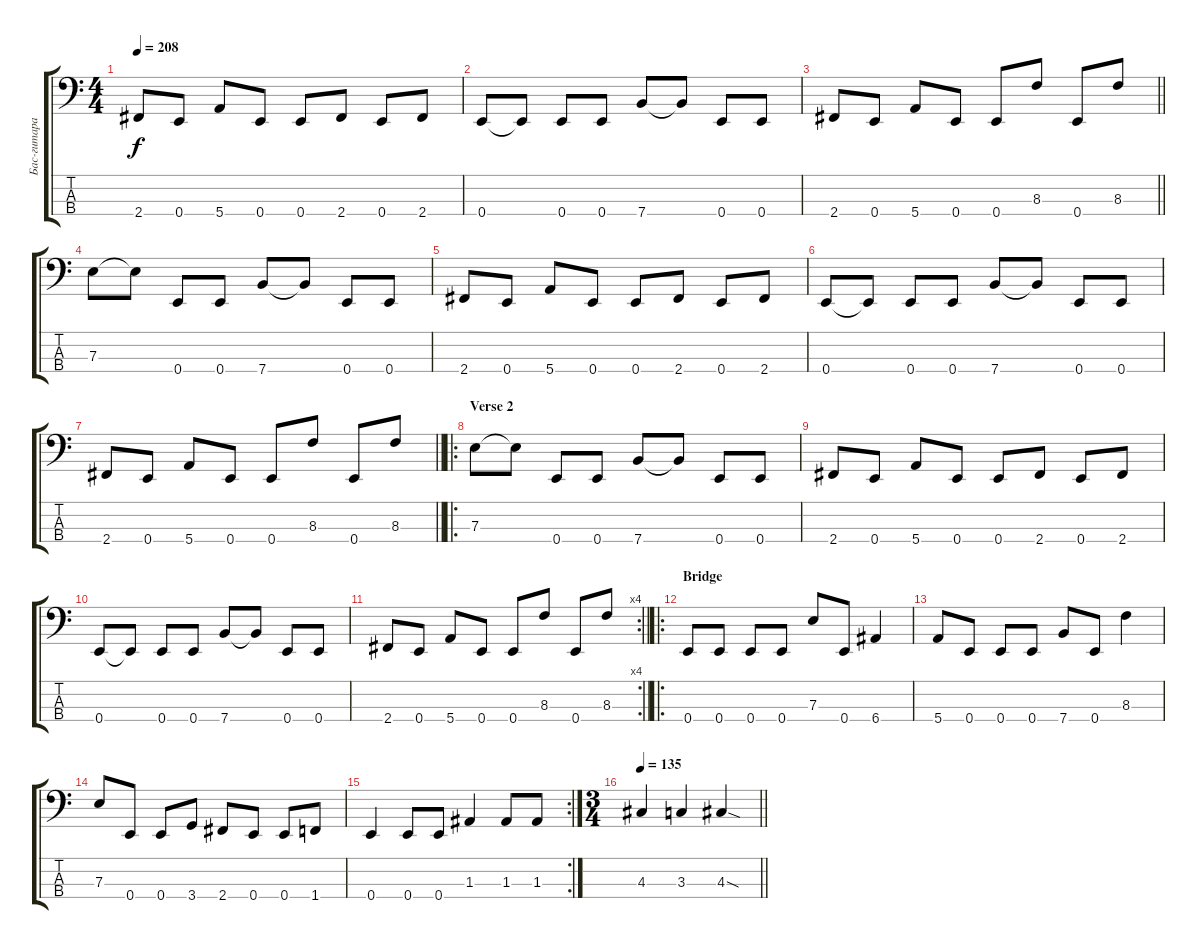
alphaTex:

\track ("Бас-гитара Schmier" "Бас-гитара") {instrument electricbasspick}
\staff {score tabs}
\tuning (G2 D2 A1 E1) {hide}
\ts (4 4)
\tempo 208
\clef f4
\ks c
2.4.8{dy f} 0.4.8 5.4.8 0.4.8 0.4.8 2.4.8 0.4.8 2.4.8 |
0.4.8 0.4{t}.8 0.4.8 0.4.8 7.4.8 7.4{t}.8 0.4.8 0.4.8 |
\barLineRight lightlight
2.4.8 0.4.8 5.4.8 0.4.8 0.4.8 8.3.8 0.4.8 8.3.8 |
7.3.8 7.3{t}.8 0.4.8 0.4.8 7.4.8 7.4{t}.8 0.4.8 0.4.8 |
2.4.8 0.4.8 5.4.8 0.4.8 0.4.8 2.4.8 0.4.8 2.4.8 |
0.4.8 0.4{t}.8 0.4.8 0.4.8 7.4.8 7.4{t}.8 0.4.8 0.4.8 |
\barLineRight lightlight
2.4.8 0.4.8 5.4.8 0.4.8 0.4.8 8.3.8 0.4.8 8.3.8 |
\ro
\section ("" "Verse 2")
7.3.8 7.3{t}.8 0.4.8 0.4.8 7.4.8 7.4{t}.8 0.4.8 0.4.8 |
2.4.8 0.4.8 5.4.8 0.4.8 0.4.8 2.4.8 0.4.8 2.4.8 |
0.4.8 0.4{t}.8 0.4.8 0.4.8 7.4.8 7.4{t}.8 0.4.8 0.4.8 |
\rc 4
\barLineRight lightlight
2.4.8 0.4.8 5.4.8 0.4.8 0.4.8 8.3.8 0.4.8 8.3.8 |
\ro
\section ("" "Bridge")
0.4.8 0.4.8 0.4.8 0.4.8 7.3.8 0.4.8 6.4.4 |
5.4.8 0.4.8 0.4.8 0.4.8 7.4.8 0.4.8 8.3.4 |
7.3.8 0.4.8 0.4.8 3.4.8 2.4.8 0.4.8 0.4.8 1.4.8 |
\rc 2
0.4.4 0.4.8 0.4.8 1.3.4 1.3.8 1.3.8 |
\ts (3 4)
\tempo 135
\barLineRight lightlight
4.3.4 3.3.4 4.3{sod}.4
